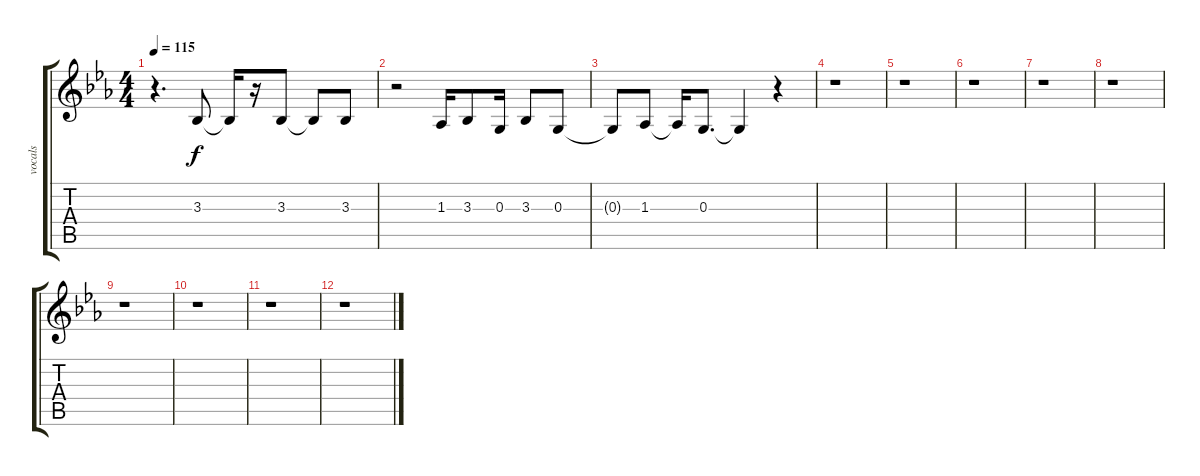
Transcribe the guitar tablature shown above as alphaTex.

\track ("vocals" "vocals") {instrument lead2sawtooth}
\staff {score tabs}
\tuning (E4 B3 G3 D3 A2 E2) {hide}
\ts (4 4)
\tempo 115
\clef g2
\ks eb
r.4{d dy f} 3.3.8 3.3{t}.16 r.16 3.3.8 3.3{t}.8 3.3.8 |
r.2 1.3.16 3.3.8 0.3.16 3.3.8 0.3.8 |
0.3{t}.8 1.3.8 1.3{t}.16 0.3.8{d} 0.3{t}.4 r.4 |
r.1 |
r.1 |
r.1 |
r.1 |
r.1 |
r.1 |
r.1 |
r.1 |
r.1
